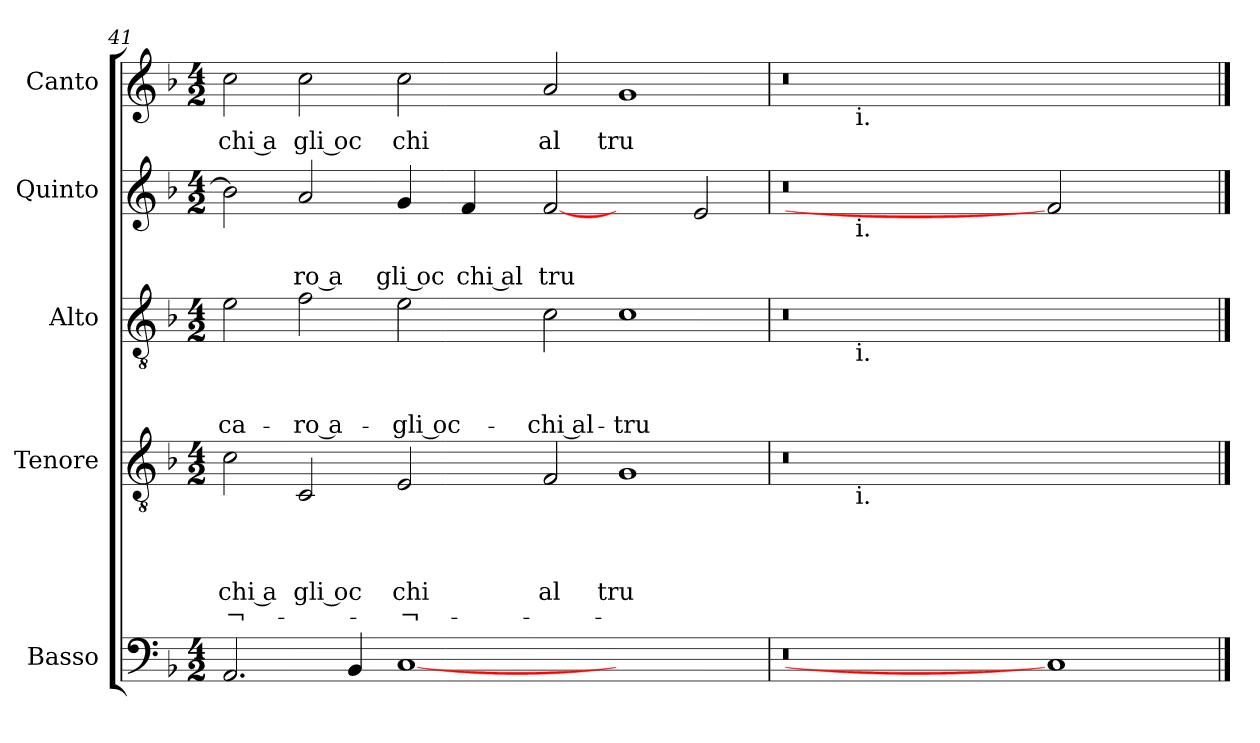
**kern	**text	**kern	**text	**text	**text	**text	**text	**kern	**text	**text	**text	**kern	**text	**text	**kern	**text
*part5	*part5	*part4	*part4	*part4	*part4	*part4	*part4	*part3	*part3	*part3	*part3	*part2	*part2	*part2	*part1	*part1
*staff5	*staff5	*staff4	*staff4	*staff4	*staff4	*staff4	*staff4	*staff3	*staff3	*staff3	*staff3	*staff2	*staff2	*staff2	*staff1	*staff1
*I"Basso	*	*I"Tenore	*	*	*	*	*	*I"Alto	*	*	*	*I"Quinto	*	*	*I"Canto	*
*clefF4	*	*clefGv2	*	*	*	*	*	*clefGv2	*	*	*	*clefG2	*	*	*clefG2	*
*k[b-]	*	*k[b-]	*	*	*	*	*	*k[b-]	*	*	*	*k[b-]	*	*	*k[b-]	*
*F:	*	*F:	*	*	*	*	*	*F:	*	*	*	*F:	*	*	*F:	*
*M4/2	*	*M4/2	*	*	*	*	*	*M4/2	*	*	*	*M4/2	*	*	*M4/2	*
=41	=41	=41	=41	=41	=41	=41	=41	=41	=41	=41	=41	=41	=41	=41	=41	=41
!	!	!	!	!	!	!LO:LY:b:rj	!LO:LY:b:rj	!	!	!	!LO:LY:b	!	!	!	!	!LO:LY:b:rj
2.AA/	.	2c\	.	.	.	chi a	¬-	2e\	.	.	ca-	2b-\]	.	.	2cc>\	chi a
!	!	!	!	!	!	!LO:LY:b:rj	!	!	!	!	!LO:LY:b:rj	!	!	!LO:LY:b:rj	!	!LO:LY:b:rj
.	.	2C/	.	.	.	gli oc	.	2f\	.	.	-ro a-	2a/	.	ro a	2cc\	gli oc
4BB-/	.	.	.	.	.	.	.	.	.	.	.	.	.	.	.	.
!	!	!	!	!	!	!LO:LY:b	!LO:LY:b	!	!	!	!LO:LY:b:rj	!	!	!LO:LY:b:rj	!	!LO:LY:b
[1C	.	2E/	.	.	.	chi	-¬-	2e\	.	.	-gli oc-	4g/	.	gli oc	2cc\	chi
!	!	!	!	!	!	!	!	!	!	!	!	!	!	!LO:LY:b:rj	!	!
.	.	.	.	.	.	.	.	.	.	.	.	4f/	.	chi al	.	.
!	!	!	!	!	!	!LO:LY:b	!	!	!	!	!LO:LY:b:rj	!	!	!LO:LY:b	!	!LO:LY:b
.	.	2F/	.	.	.	al	.	2c\	.	.	-chi al-	[2f	.	tru	2a/	al
!	!	!	!	!	!	!LO:LY:b	!	!	!	!	!LO:LY:b	!	!	!	!	!LO:LY:b
1ryy	.	1G	.	.	.	tru	.	1c	.	.	-tru-	2ryy	.	.	1g	tru
.	.	.	.	.	.	.	.	.	.	.	.	2e/	.	.	.	.
=42	=42	=42	=42	=42	=42	=42	=42	=42	=42	=42	=42	=42	=42	=42	=42	=42
*	*	*^	*	*	*	*	*	*^	*	*	*	*^	*	*	*^	*
0r	.	0r	4...ryy	.	.	.	.	.	0r	4...ryy	.	.	.	0r	4...ryy	.	.	0r	4...ryy	.
!	!	!	!	!	!	!	!	!	!	!	!	!	!	!	!	!	!	!	!LO:TX:b:t=i.	!
!	!	!	!	!	!	!	!	!	!	!	!	!	!	!	!LO:TX:b:t=i.	!	!	!	!	!
!	!	!	!	!	!	!	!	!	!	!LO:TX:b:t=i.	!	!	!	!	!	!	!	!	!	!
!	!	!	!LO:TX:b:t=i.	!	!	!	!	!	!	!	!	!	!	!	!	!	!	!	!	!
.	.	.	1ryy	.	.	.	.	.	.	1ryy	.	.	.	.	1ryy	.	.	.	1ryy	.
.	.	.	1ryy	.	.	.	.	.	.	1ryy	.	.	.	.	1ryy	.	.	.	1ryy	.
1C]	.	1ryy	.	.	.	.	.	.	1ryy	.	.	.	.	2f]	.	.	.	1ryy	.	.
.	.	.	2ryy	.	.	.	.	.	.	2ryy	.	.	.	.	2ryy	.	.	.	2ryy	.
.	.	.	.	.	.	.	.	.	.	.	.	.	.	2ryy	.	.	.	.	.	.
.	.	.	32ryy	.	.	.	.	.	.	32ryy	.	.	.	.	32ryy	.	.	.	32ryy	.
*	*	*v	*v	*	*	*	*	*	*	*	*	*	*	*v	*v	*	*	*v	*v	*
*	*	*	*	*	*	*	*	*v	*v	*	*	*	*	*	*	*	*
==	==	==	==	==	==	==	==	==	==	==	==	==	==	==	==	==
*-	*-	*-	*-	*-	*-	*-	*-	*-	*-	*-	*-	*-	*-	*-	*-	*-
